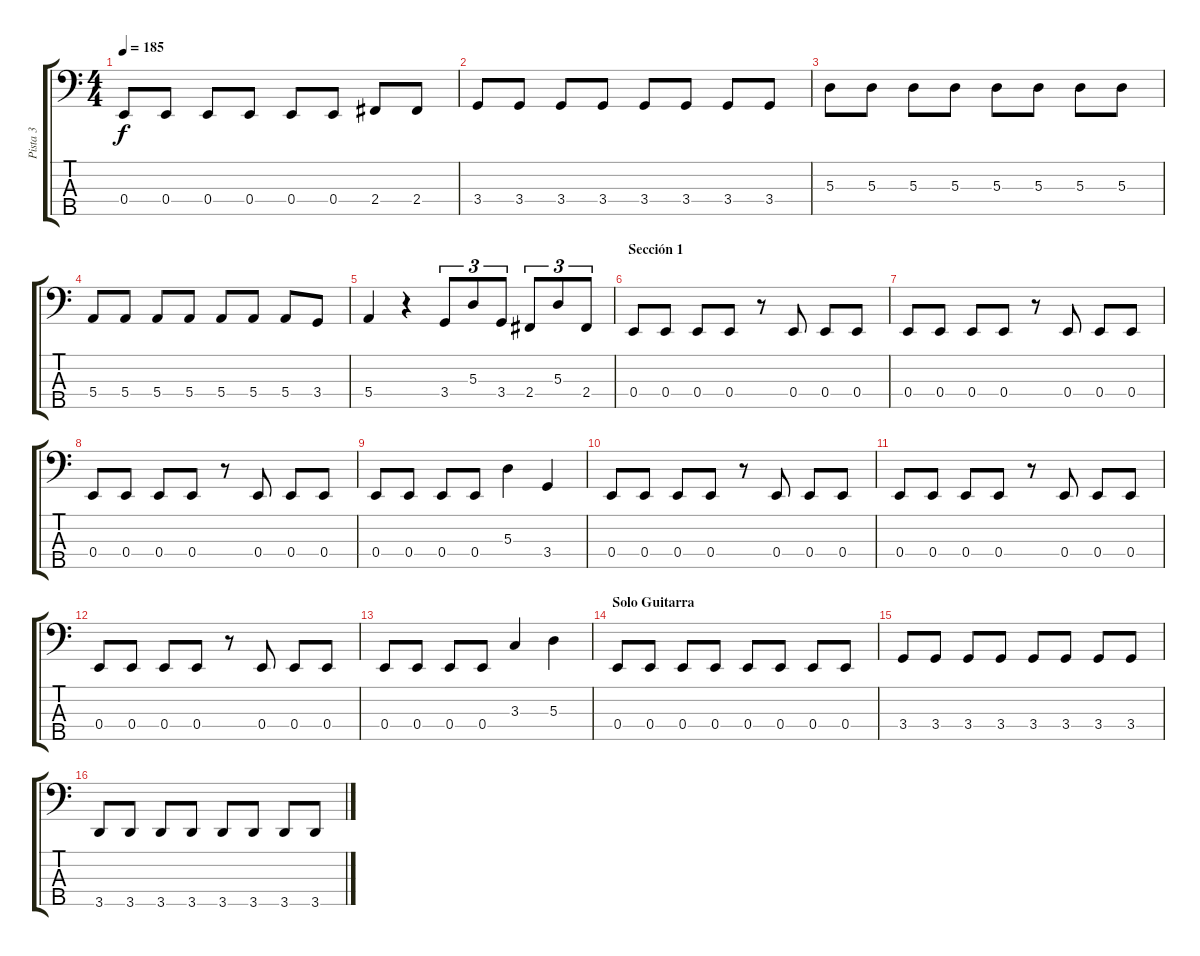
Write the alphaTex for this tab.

\track ("Pista 3" "Pista 3") {instrument electricbassfinger}
\staff {score tabs}
\tuning (G2 D2 A1 E1 B0) {hide}
\ts (4 4)
\tempo 185
\clef f4
\ks c
0.4.8{dy f} 0.4.8 0.4.8 0.4.8 0.4.8 0.4.8 2.4.8 2.4.8 |
3.4.8 3.4.8 3.4.8 3.4.8 3.4.8 3.4.8 3.4.8 3.4.8 |
5.3.8 5.3.8 5.3.8 5.3.8 5.3.8 5.3.8 5.3.8 5.3.8 |
5.4.8 5.4.8 5.4.8 5.4.8 5.4.8 5.4.8 5.4.8 3.4.8 |
\section ("" "")
5.4.4 r.4 3.4.8{tu (3 2)} 5.3.8{tu (3 2)} 3.4.8{tu (3 2)} 2.4.8{tu (3 2)} 5.3.8{tu (3 2)} 2.4.8{tu (3 2)} |
\section ("" "Sección 1")
0.4.8 0.4.8 0.4.8 0.4.8 r.8 0.4.8 0.4.8 0.4.8 |
0.4.8 0.4.8 0.4.8 0.4.8 r.8 0.4.8 0.4.8 0.4.8 |
0.4.8 0.4.8 0.4.8 0.4.8 r.8 0.4.8 0.4.8 0.4.8 |
0.4.8 0.4.8 0.4.8 0.4.8 5.3.4 3.4.4 |
0.4.8 0.4.8 0.4.8 0.4.8 r.8 0.4.8 0.4.8 0.4.8 |
0.4.8 0.4.8 0.4.8 0.4.8 r.8 0.4.8 0.4.8 0.4.8 |
0.4.8 0.4.8 0.4.8 0.4.8 r.8 0.4.8 0.4.8 0.4.8 |
0.4.8 0.4.8 0.4.8 0.4.8 3.3.4 5.3.4 |
\section ("" "Solo Guitarra")
0.4.8 0.4.8 0.4.8 0.4.8 0.4.8 0.4.8 0.4.8 0.4.8 |
3.4.8 3.4.8 3.4.8 3.4.8 3.4.8 3.4.8 3.4.8 3.4.8 |
3.5.8 3.5.8 3.5.8 3.5.8 3.5.8 3.5.8 3.5.8 3.5.8
